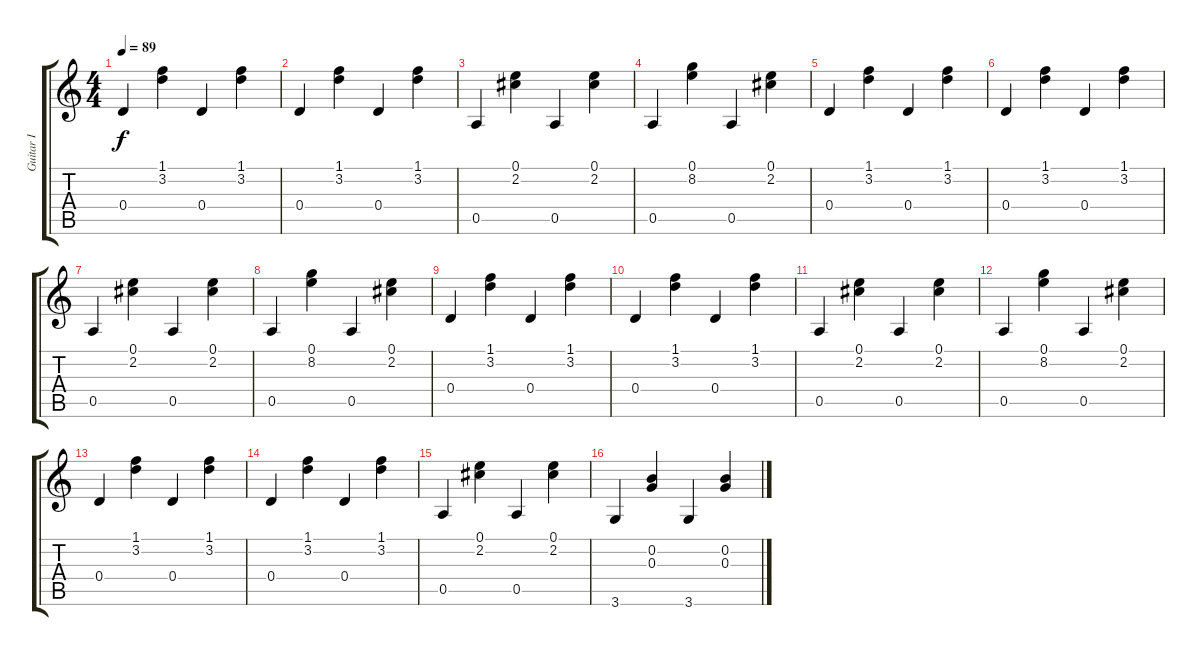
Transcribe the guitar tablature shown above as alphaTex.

\track ("Guitar I" "Guitar I") {instrument acousticguitarsteel}
\staff {score tabs}
\tuning (E4 B3 G3 D3 A2 E2) {hide}
\ts (4 4)
\tempo 89
\clef g2
\ks c
0.4.4{dy f} (1.1 3.2).4 0.4.4 (1.1 3.2).4 |
0.4.4 (1.1 3.2).4 0.4.4 (1.1 3.2).4 |
0.5.4 (0.1 2.2).4 0.5.4 (0.1 2.2).4 |
0.5.4 (0.1 8.2).4 0.5.4 (0.1 2.2).4 |
0.4.4 (1.1 3.2).4 0.4.4 (1.1 3.2).4 |
0.4.4 (1.1 3.2).4 0.4.4 (1.1 3.2).4 |
0.5.4 (0.1 2.2).4 0.5.4 (0.1 2.2).4 |
0.5.4 (0.1 8.2).4 0.5.4 (0.1 2.2).4 |
0.4.4 (1.1 3.2).4 0.4.4 (1.1 3.2).4 |
0.4.4 (1.1 3.2).4 0.4.4 (1.1 3.2).4 |
0.5.4 (0.1 2.2).4 0.5.4 (0.1 2.2).4 |
0.5.4 (0.1 8.2).4 0.5.4 (0.1 2.2).4 |
0.4.4 (1.1 3.2).4 0.4.4 (1.1 3.2).4 |
0.4.4 (1.1 3.2).4 0.4.4 (1.1 3.2).4 |
0.5.4 (0.1 2.2).4 0.5.4 (0.1 2.2).4 |
3.6.4 (0.2 0.3).4 3.6.4 (0.2 0.3).4
